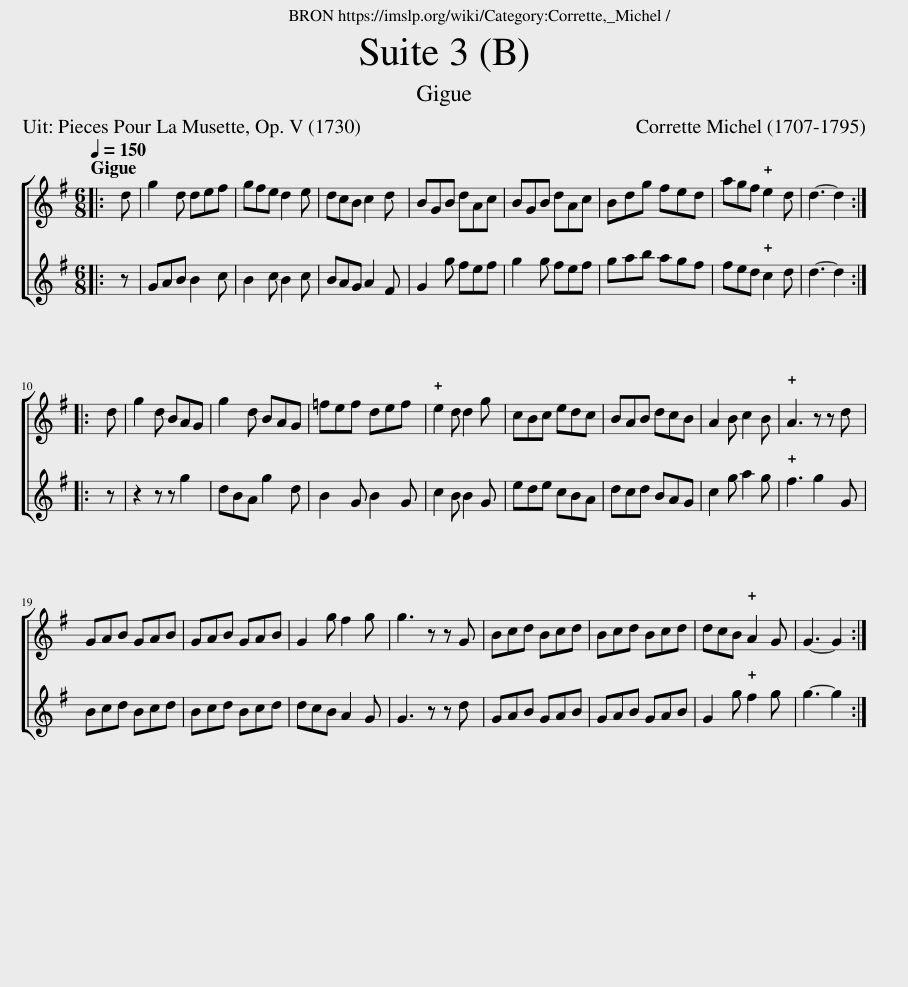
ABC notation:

X:1
%%score [ 1 2 ]
L:1/8
Q:1/4=150
M:6/8
I:linebreak $
K:G
V:1 treble
V:2 treble
V:1
|: d | g2 d def | gfe d2 e | dcB c2 d | BGB dAc | %5
 BGB dAc | Bdg fed | agf !plus!e2 d | d3- d2 ::$ d | %10
 g2 d BAG | g2 d BAG | =fef def | !plus!e2 d d2 g | cBc edc | %15
 BAB dcB | A2 B c2 B | !plus!A3 z z d |$ GAB GAB | GAB GAB | %20
 G2 g f2 g | g3 z z G | Bcd Bcd | Bcd Bcd | dcB !plus!A2 G | %25
 G3- G2 :| %26
V:2
|: z | GAB B2 c | B2 c B2 c | BAG A2 F | G2 g fef | %5
 g2 g fef | gab agf | fed !plus!c2 d | d3- d2 ::$ z | %10
 z2 z z g2 | dBA g2 d | B2 G B2 G | c2 B B2 G | ede cBA | %15
 dcd BAG | c2 g a2 g | !plus!f3 g2 G |$ Bcd Bcd | Bcd Bcd | %20
 dcB A2 G | G3 z z d | GAB GAB | GAB GAB | G2 g !plus!f2 g | %25
 g3- g2 :| %26
